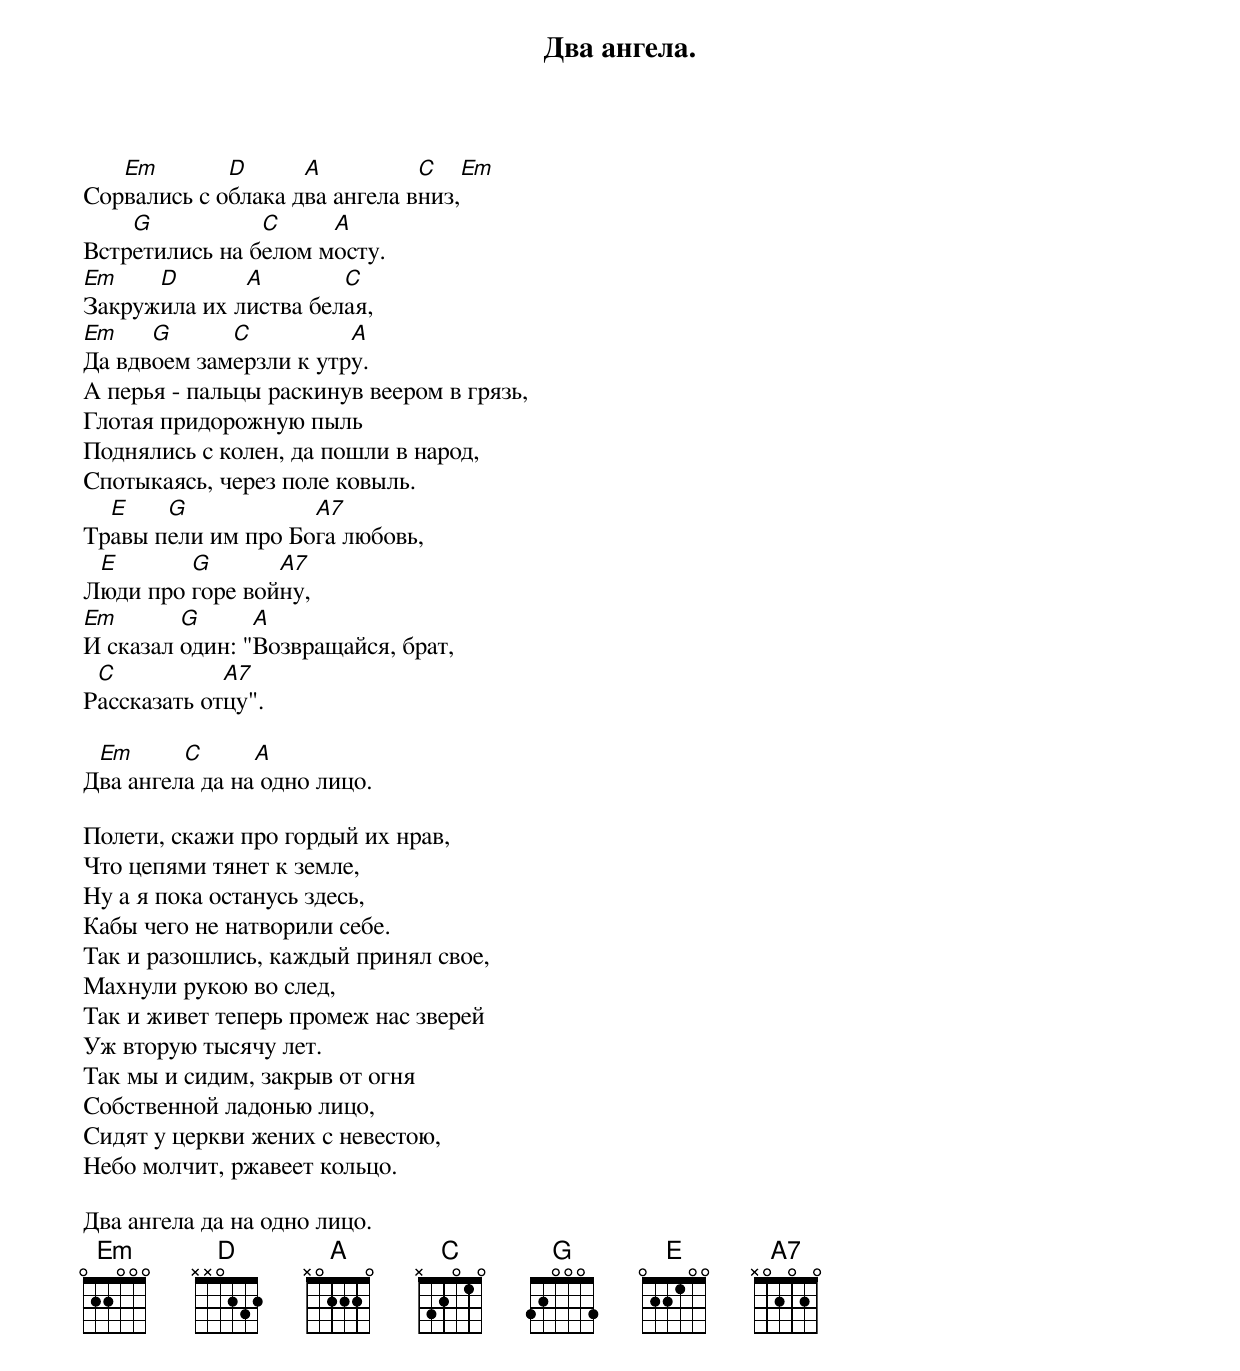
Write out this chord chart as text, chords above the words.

Два ангела.

   Em        D      A          C   Em
Сорвались с облака два ангела вниз,
    G           C     A
Встретились на белом мосту.
Em    D       A        C
Закружила их листва белая,
Em    G      C          A
Да вдвоем замерзли к утру.
А перья - пальцы раскинув веером в грязь,
Глотая придорожную пыль
Поднялись с колен, да пошли в народ,
Спотыкаясь, через поле ковыль.
  E    G            A7
Травы пели им про Бога любовь,
 E       G       A7
Люди про горе войну,
Em       G      A
И сказал один: "Возвращайся, брат,
 C           A7
Рассказать отцу".

 Em      C      A
Два ангела да на одно лицо.

Полети, скажи про гордый их нрав,
Что цепями тянет к земле,
Ну а я пока останусь здесь,
Кабы чего не натворили себе.
Так и разошлись, каждый принял свое,
Махнули рукою во след,
Так и живет теперь промеж нас зверей
Уж вторую тысячу лет.
Так мы и сидим, закрыв от огня
Собственной ладонью лицо,
Сидят у церкви жених с невестою,
Небо молчит, ржавеет кольцо.

Два ангела да на одно лицо.
